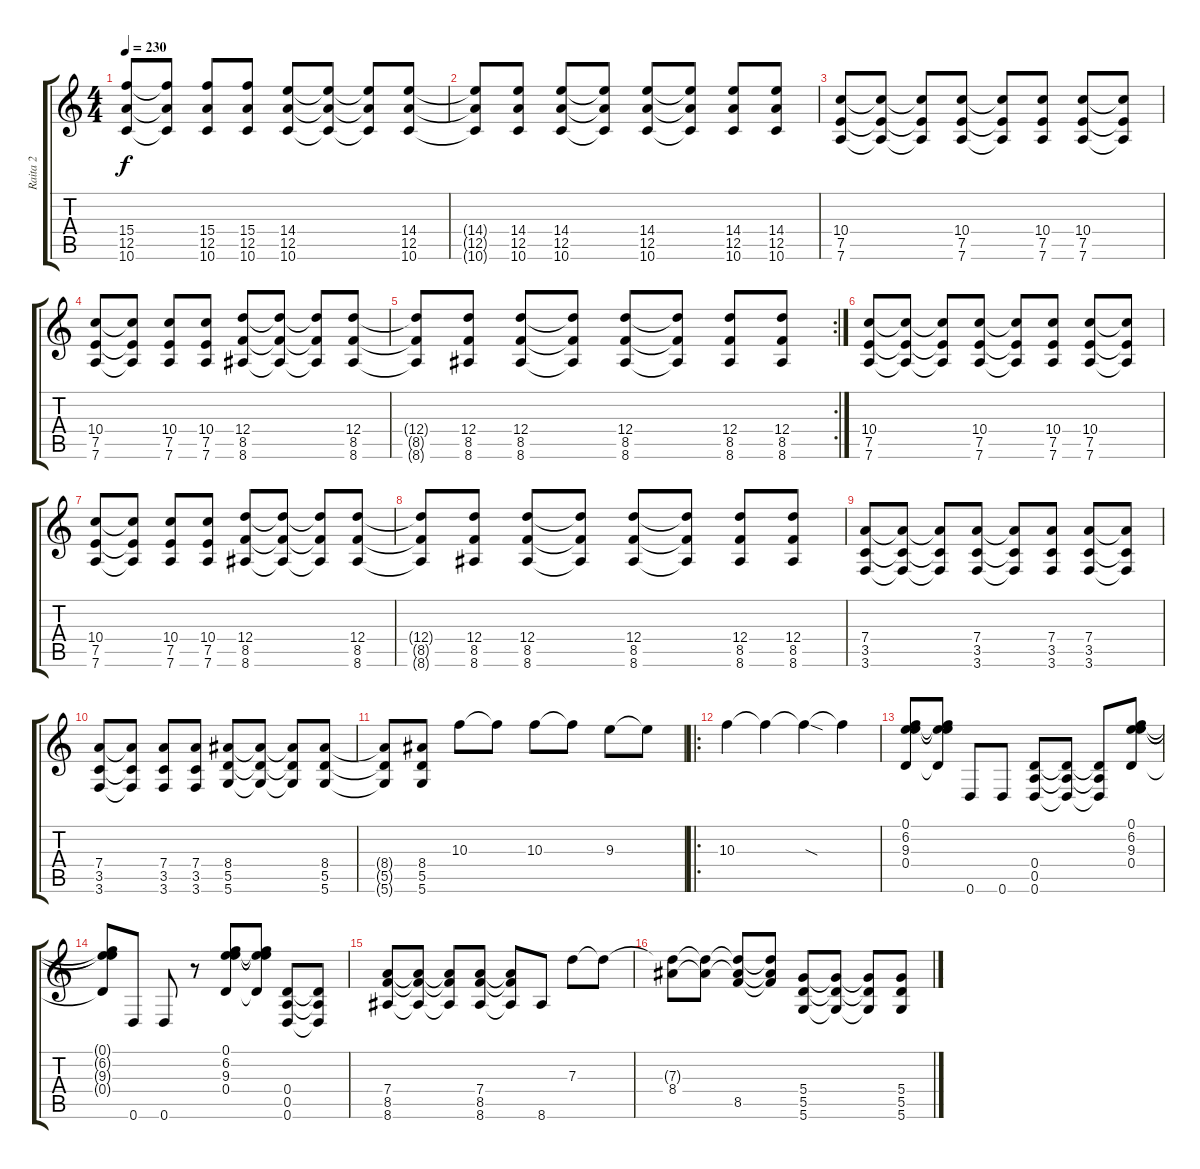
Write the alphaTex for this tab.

\track ("Raita 2" "Raita 2") {instrument distortionguitar}
\staff {score tabs}
\tuning (E4 B3 G3 D3 A2 D2) {hide}
\ts (4 4)
\tempo 230
\clef g2
\ks c
(15.4 12.5 10.6).8{dy f} (15.4{t} 12.5{t} 10.6{t}).8 (15.4 12.5 10.6).8 (15.4 12.5 10.6).8 (14.4 12.5 10.6).8 (14.4{t} 12.5{t} 10.6{t}).8 (14.4{t} 12.5{t} 10.6{t}).8 (14.4 12.5 10.6).8 |
(14.4{t} 12.5{t} 10.6{t}).8 (14.4 12.5 10.6).8 (14.4 12.5 10.6).8 (14.4{t} 12.5{t} 10.6{t}).8 (14.4 12.5 10.6).8 (14.4{t} 12.5{t} 10.6{t}).8 (14.4 12.5 10.6).8 (14.4 12.5 10.6).8 |
(10.4 7.5 7.6).8 (10.4{t} 7.5{t} 7.6{t}).8 (10.4{t} 7.5{t} 7.6{t}).8 (10.4 7.5 7.6).8 (10.4{t} 7.5{t} 7.6{t}).8 (10.4 7.5 7.6).8 (10.4 7.5 7.6).8 (10.4{t} 7.5{t} 7.6{t}).8 |
(10.4 7.5 7.6).8 (10.4{t} 7.5{t} 7.6{t}).8 (10.4 7.5 7.6).8 (10.4 7.5 7.6).8 (12.4 8.5 8.6).8 (12.4{t} 8.5{t} 8.6{t}).8 (12.4{t} 8.5{t} 8.6{t}).8 (12.4 8.5 8.6).8 |
\rc 2
(12.4{t} 8.5{t} 8.6{t}).8 (12.4 8.5 8.6).8 (12.4 8.5 8.6).8 (12.4{t} 8.5{t} 8.6{t}).8 (12.4 8.5 8.6).8 (12.4{t} 8.5{t} 8.6{t}).8 (12.4 8.5 8.6).8 (12.4 8.5 8.6).8 |
(10.4 7.5 7.6).8 (10.4{t} 7.5{t} 7.6{t}).8 (10.4{t} 7.5{t} 7.6{t}).8 (10.4 7.5 7.6).8 (10.4{t} 7.5{t} 7.6{t}).8 (10.4 7.5 7.6).8 (10.4 7.5 7.6).8 (10.4{t} 7.5{t} 7.6{t}).8 |
(10.4 7.5 7.6).8 (10.4{t} 7.5{t} 7.6{t}).8 (10.4 7.5 7.6).8 (10.4 7.5 7.6).8 (12.4 8.5 8.6).8 (12.4{t} 8.5{t} 8.6{t}).8 (12.4{t} 8.5{t} 8.6{t}).8 (12.4 8.5 8.6).8 |
(12.4{t} 8.5{t} 8.6{t}).8 (12.4 8.5 8.6).8 (12.4 8.5 8.6).8 (12.4{t} 8.5{t} 8.6{t}).8 (12.4 8.5 8.6).8 (12.4{t} 8.5{t} 8.6{t}).8 (12.4 8.5 8.6).8 (12.4 8.5 8.6).8 |
(7.4 3.5 3.6).8 (7.4{t} 3.5{t} 3.6{t}).8 (7.4{t} 3.5{t} 3.6{t}).8 (7.4 3.5 3.6).8 (7.4{t} 3.5{t} 3.6{t}).8 (7.4 3.5 3.6).8 (7.4 3.5 3.6).8 (7.4{t} 3.5{t} 3.6{t}).8 |
(7.4 3.5 3.6).8 (7.4{t} 3.5{t} 3.6{t}).8 (7.4 3.5 3.6).8 (7.4 3.5 3.6).8 (8.4 5.5 5.6).8 (8.4{t} 5.5{t} 5.6{t}).8 (8.4{t} 5.5{t} 5.6{t}).8 (8.4 5.5 5.6).8 |
(8.4{t} 5.5{t} 5.6{t}).8 (8.4 5.5 5.6).8 10.3.8 10.3{t}.8 10.3.8 10.3{t}.8 9.3.8 9.3{t}.8 |
\ro
10.3.4 10.3{t}.4 10.3{sod t}.4 10.3{t}.4 |
(0.1 6.2 9.3 0.4).8 (0.1{t} 6.2{t} 9.3{t} 0.4{t}).8 0.6.8 0.6.8 (0.4 0.5 0.6).8 (0.4{t} 0.5{t} 0.6{t}).8 (0.4{t} 0.5{t} 0.6{t}).8 (0.1 6.2 9.3 0.4).8 |
(0.1{t} 6.2{t} 9.3{t} 0.4{t}).8 0.6.8 0.6.8 r.8 (0.1 6.2 9.3 0.4).8 (0.1{t} 6.2{t} 9.3{t} 0.4{t}).8 (0.4 0.5 0.6).8 (0.4{t} 0.5{t} 0.6{t}).8 |
(7.4 8.5 8.6).8 (7.4{t} 8.5{t} 8.6{t}).8 (7.4{t} 8.5{t} 8.6{t}).8 (7.4 8.5 8.6).8 (7.4{t} 8.5{t} 8.6{t}).8 8.6.8 7.3.8 7.3{t}.8 |
(7.3{t} 8.4).8 (7.3{t} 8.4{t}).8 (7.3{t} 8.4{t} 8.5).8 (7.3{t} 8.4{t} 8.5{t}).8 (5.4 5.5 5.6).8 (5.4{t} 5.5{t} 5.6{t}).8 (5.4{t} 5.5{t} 5.6{t}).8 (5.4 5.5 5.6).8
